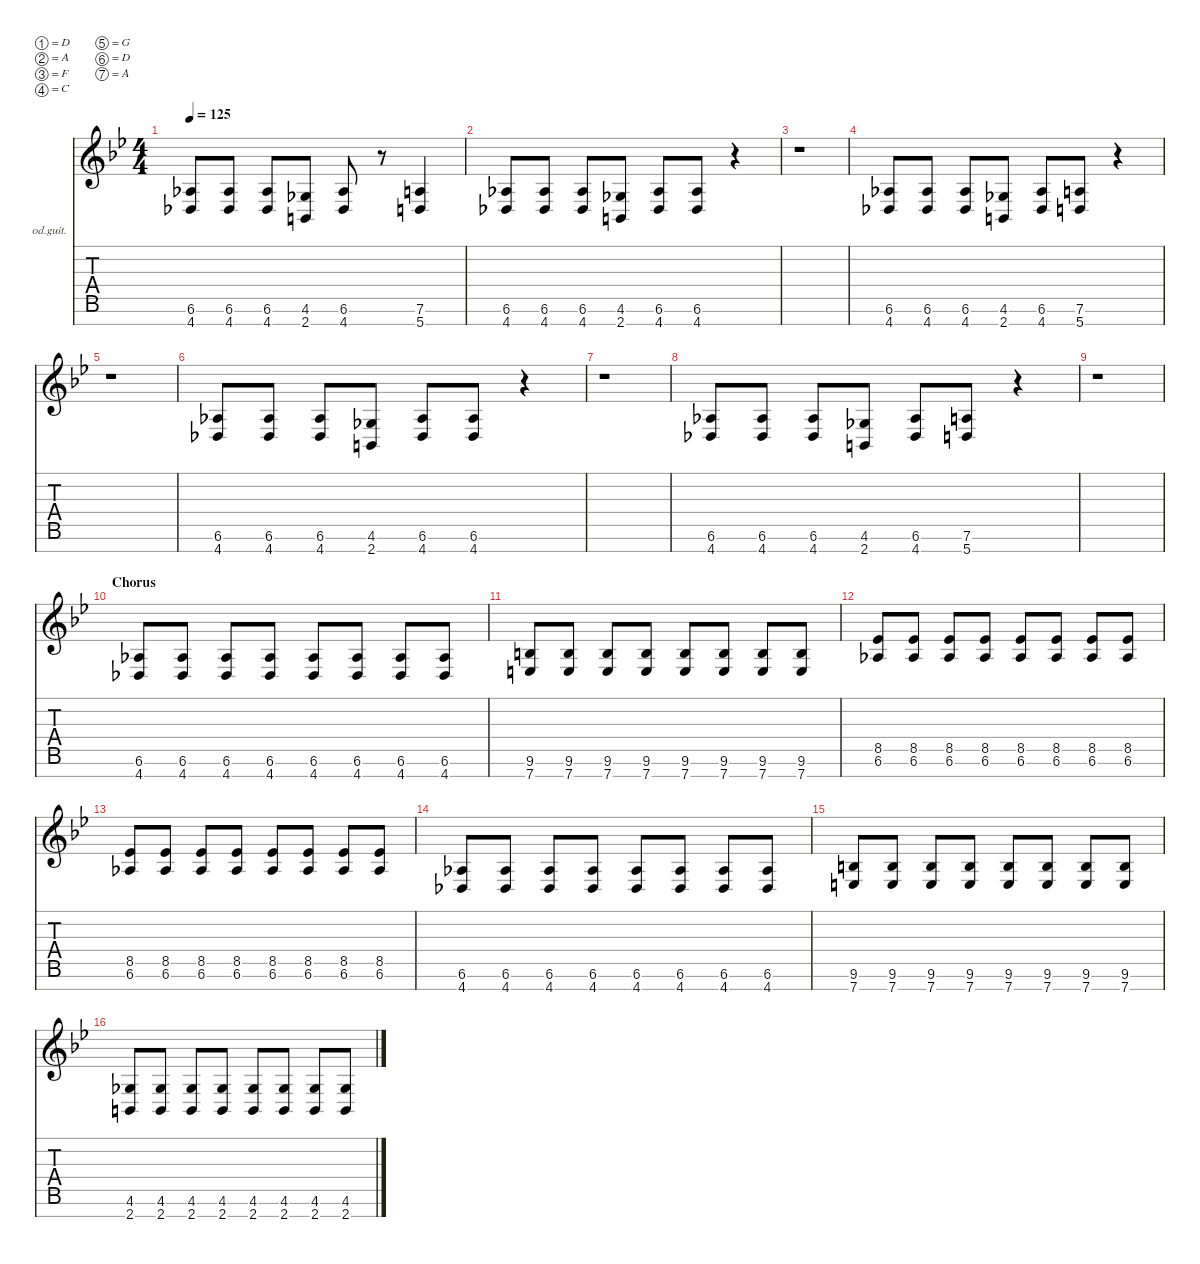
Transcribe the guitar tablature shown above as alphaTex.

\defaultSystemsLayout 4
\hideDynamics
\bracketExtendMode nobrackets
\firstSystemTrackNameOrientation horizontal
\otherSystemsTrackNameOrientation horizontal
\track ("7str" "od.guit.") {solo instrument overdrivenguitar}
\staff {score tabs}
\tuning (D4 A3 F3 C3 G2 D2 A1)
\ts (4 4)
\tempo 125
\clef g2
\ks bb
(6.6{acc b} 4.7{acc b}).8{dy mf beam Up} (6.6{acc b} 4.7{acc b}).8{beam Up} (6.6{acc b} 4.7{acc b}).8{beam Up} (4.6{acc b} 2.7{acc forcenatural}).8{beam Up} (6.6{acc b} 4.7{acc b}).8{beam Up} r.8{beam Up} (7.6{acc forcenatural} 5.7{acc forcenatural}).4{beam Up} |
(6.6{acc b} 4.7{acc b}).8{beam Up} (6.6{acc b} 4.7{acc b}).8{beam Up} (6.6{acc b} 4.7{acc b}).8{beam Up} (4.6{acc b} 2.7{acc forcenatural}).8{beam Up} (6.6{acc b} 4.7{acc b}).8{beam Up} (6.6{acc b} 4.7{acc b}).8{beam Up} r.4{beam Up} |
r.1{beam Down} |
(6.6{acc b} 4.7{acc b}).8{beam Up} (6.6{acc b} 4.7{acc b}).8{beam Up} (6.6{acc b} 4.7{acc b}).8{beam Up} (4.6{acc b} 2.7{acc forcenatural}).8{beam Up} (6.6{acc b} 4.7{acc b}).8{beam Up} (7.6{acc forcenatural} 5.7{acc forcenatural}).8{beam Up} r.4{beam Up} |
r.1{beam Down} |
(6.6{acc b} 4.7{acc b}).8{beam Up} (6.6{acc b} 4.7{acc b}).8{beam Up} (6.6{acc b} 4.7{acc b}).8{beam Up} (4.6{acc b} 2.7{acc forcenatural}).8{beam Up} (6.6{acc b} 4.7{acc b}).8{beam Up} (6.6{acc b} 4.7{acc b}).8{beam Up} r.4{beam Up} |
r.1{beam Down} |
(6.6{acc b} 4.7{acc b}).8{beam Up} (6.6{acc b} 4.7{acc b}).8{beam Up} (6.6{acc b} 4.7{acc b}).8{beam Up} (4.6{acc b} 2.7{acc forcenatural}).8{beam Up} (6.6{acc b} 4.7{acc b}).8{beam Up} (7.6{acc forcenatural} 5.7{acc forcenatural}).8{beam Up} r.4{beam Up} |
r.1{beam Down} |
\section ("" "Chorus")
(6.6{acc b} 4.7{acc b}).8{beam Up} (6.6{acc b} 4.7{acc b}).8{beam Up} (6.6{acc b} 4.7{acc b}).8{beam Up} (6.6{acc b} 4.7{acc b}).8{beam Up} (6.6{acc b} 4.7{acc b}).8{beam Up} (6.6{acc b} 4.7{acc b}).8{beam Up} (6.6{acc b} 4.7{acc b}).8{beam Up} (6.6{acc b} 4.7{acc b}).8{beam Up} |
(9.6{acc forcenatural} 7.7{acc forcenatural}).8{beam Up} (9.6{acc forcenatural} 7.7{acc forcenatural}).8{beam Up} (9.6{acc forcenatural} 7.7{acc forcenatural}).8{beam Up} (9.6{acc forcenatural} 7.7{acc forcenatural}).8{beam Up} (9.6{acc forcenatural} 7.7{acc forcenatural}).8{beam Up} (9.6{acc forcenatural} 7.7{acc forcenatural}).8{beam Up} (9.6{acc forcenatural} 7.7{acc forcenatural}).8{beam Up} (9.6{acc forcenatural} 7.7{acc forcenatural}).8{beam Up} |
(8.5{acc b} 6.6{acc b}).8{beam Up} (8.5{acc b} 6.6{acc b}).8{beam Up} (8.5{acc b} 6.6{acc b}).8{beam Up} (8.5{acc b} 6.6{acc b}).8{beam Up} (8.5{acc b} 6.6{acc b}).8{beam Up} (8.5{acc b} 6.6{acc b}).8{beam Up} (8.5{acc b} 6.6{acc b}).8{beam Up} (8.5{acc b} 6.6{acc b}).8{beam Up} |
(8.5{acc b} 6.6{acc b}).8{beam Up} (8.5{acc b} 6.6{acc b}).8{beam Up} (8.5{acc b} 6.6{acc b}).8{beam Up} (8.5{acc b} 6.6{acc b}).8{beam Up} (8.5{acc b} 6.6{acc b}).8{beam Up} (8.5{acc b} 6.6{acc b}).8{beam Up} (8.5{acc b} 6.6{acc b}).8{beam Up} (8.5{acc b} 6.6{acc b}).8{beam Up} |
(6.6{acc b} 4.7{acc b}).8{beam Up} (6.6{acc b} 4.7{acc b}).8{beam Up} (6.6{acc b} 4.7{acc b}).8{beam Up} (6.6{acc b} 4.7{acc b}).8{beam Up} (6.6{acc b} 4.7{acc b}).8{beam Up} (6.6{acc b} 4.7{acc b}).8{beam Up} (6.6{acc b} 4.7{acc b}).8{beam Up} (6.6{acc b} 4.7{acc b}).8{beam Up} |
(9.6{acc forcenatural} 7.7{acc forcenatural}).8{beam Up} (9.6{acc forcenatural} 7.7{acc forcenatural}).8{beam Up} (9.6{acc forcenatural} 7.7{acc forcenatural}).8{beam Up} (9.6{acc forcenatural} 7.7{acc forcenatural}).8{beam Up} (9.6{acc forcenatural} 7.7{acc forcenatural}).8{beam Up} (9.6{acc forcenatural} 7.7{acc forcenatural}).8{beam Up} (9.6{acc forcenatural} 7.7{acc forcenatural}).8{beam Up} (9.6{acc forcenatural} 7.7{acc forcenatural}).8{beam Up} |
(4.6{acc b} 2.7{acc forcenatural}).8{beam Up} (4.6{acc b} 2.7{acc forcenatural}).8{beam Up} (4.6{acc b} 2.7{acc forcenatural}).8{beam Up} (4.6{acc b} 2.7{acc forcenatural}).8{beam Up} (4.6{acc b} 2.7{acc forcenatural}).8{beam Up} (4.6{acc b} 2.7{acc forcenatural}).8{beam Up} (4.6{acc b} 2.7{acc forcenatural}).8{beam Up} (4.6{acc b} 2.7{acc forcenatural}).8{beam Up}
